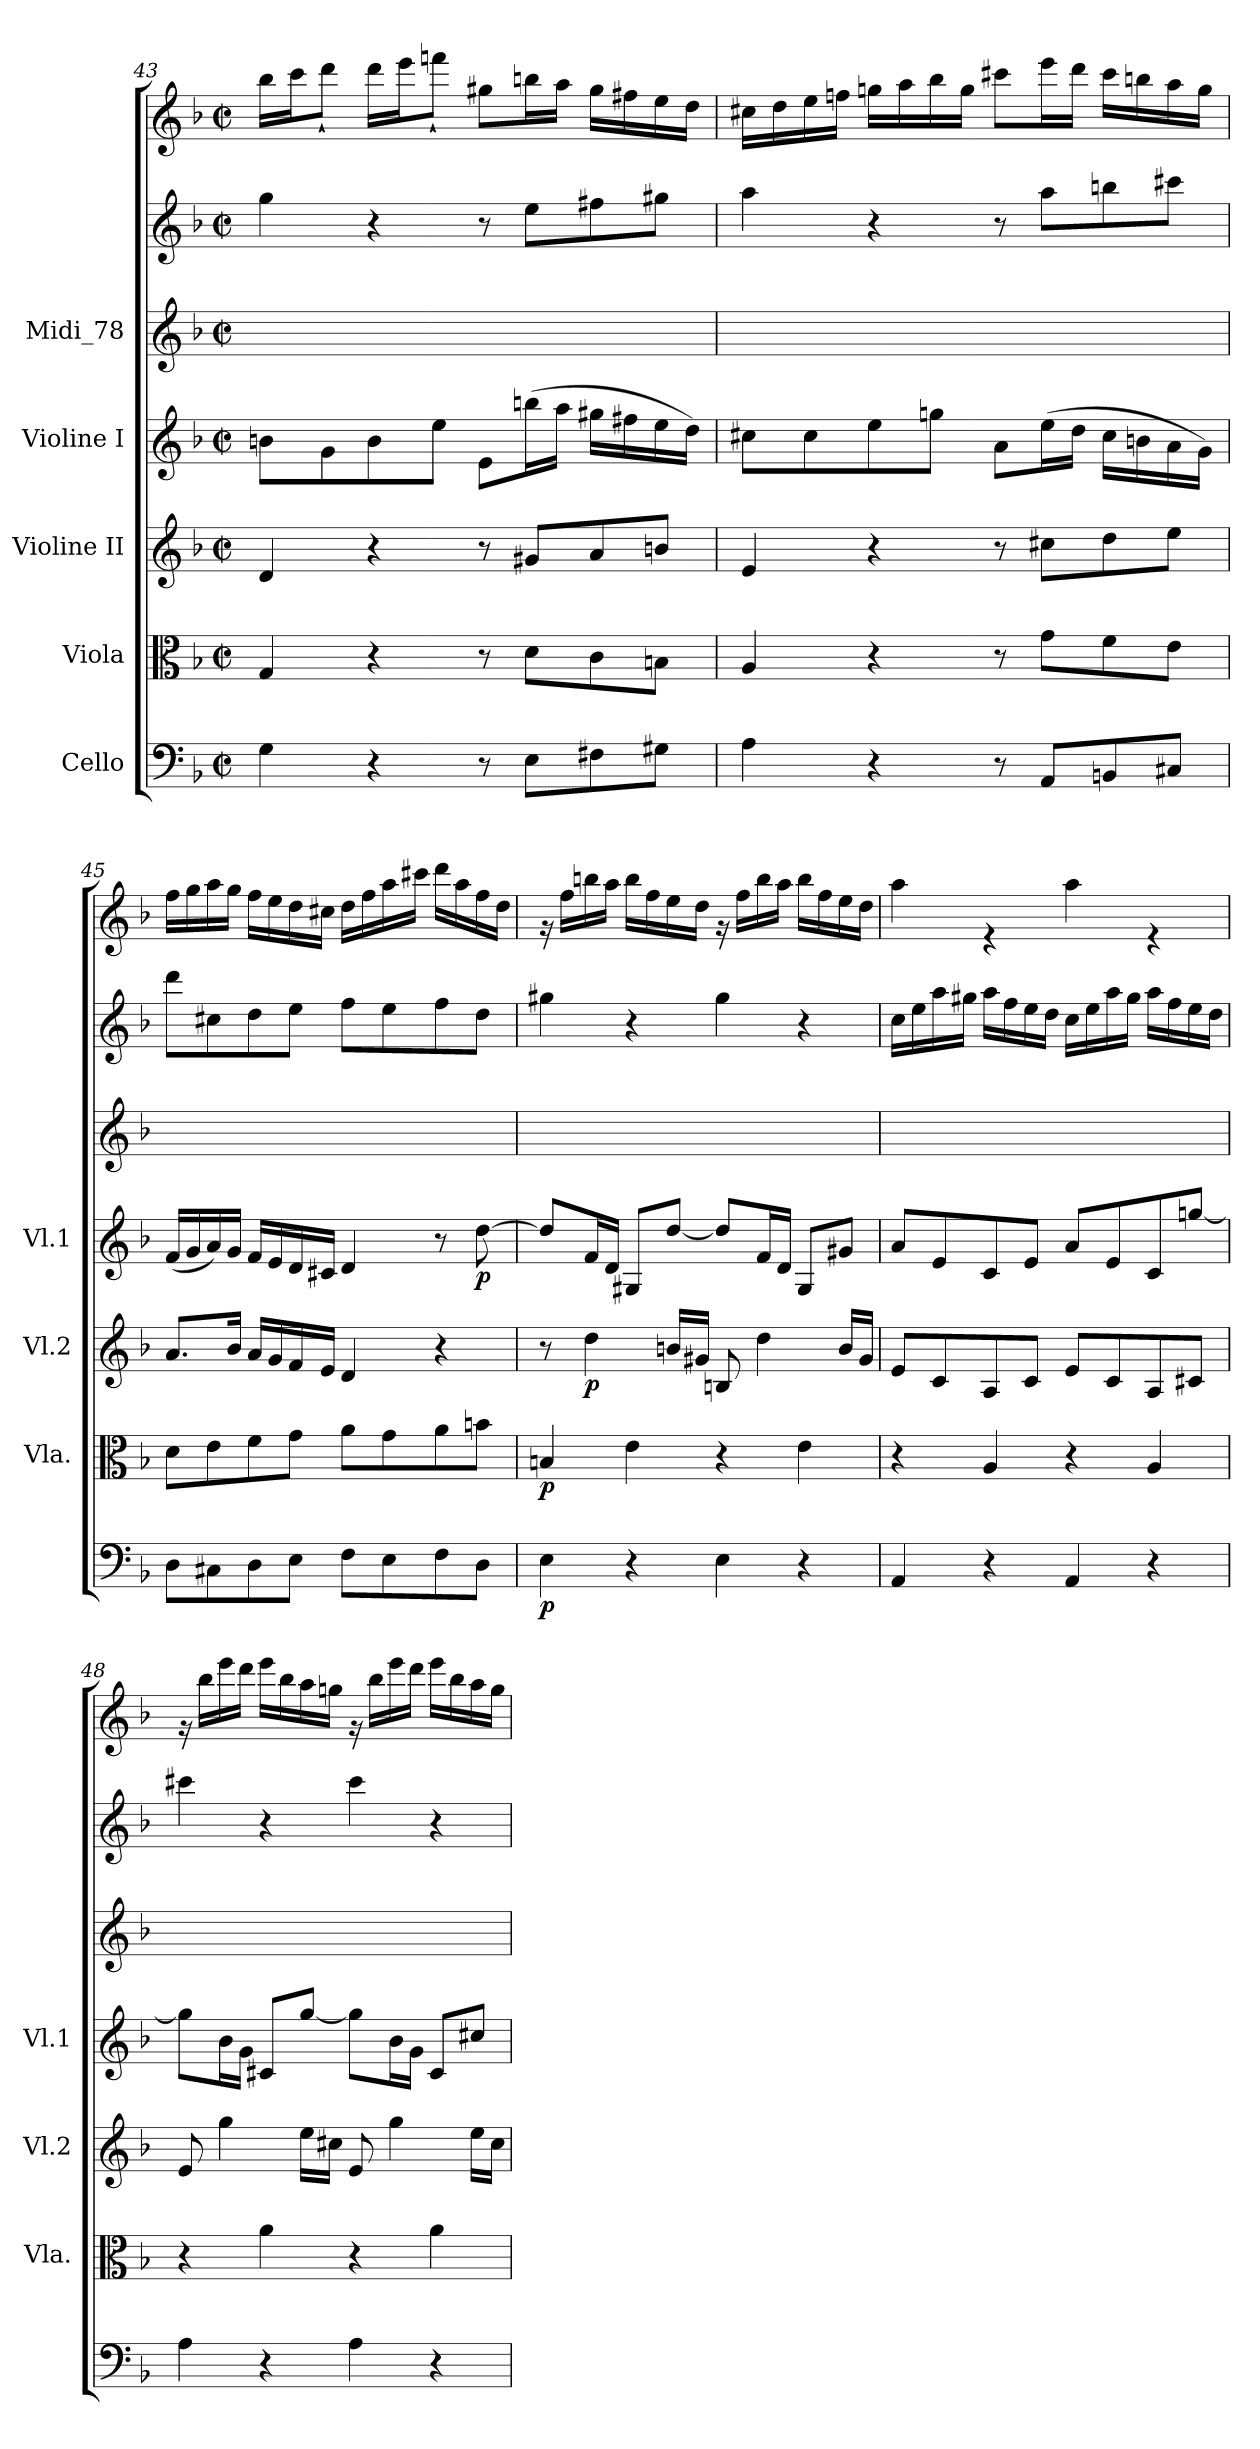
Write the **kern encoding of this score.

**kern	**dynam	**kern	**dynam	**kern	**dynam	**kern	**dynam	**kern	**kern	**kern
*part5	*part5	*part4	*part4	*part3	*part3	*part2	*part2	*part1	*part1	*part1
*staff7	*staff7	*staff6	*staff6	*staff5	*staff5	*staff4	*staff4	*staff3	*staff2	*staff1
*I"Cello	*	*I"Viola	*	*I"Violine II	*	*I"Violine I	*	*I"Midi_78	*	*
*	*	*I'Vla.	*	*I'Vl.2	*	*I'Vl.1	*	*	*	*
*clefF4	*	*clefC3	*	*clefG2	*	*clefG2	*	*clefG2	*clefG2	*clefG2
*k[b-]	*	*k[b-]	*	*k[b-]	*	*k[b-]	*	*k[b-]	*k[b-]	*k[b-]
*F:	*	*F:	*	*F:	*	*F:	*	*F:	*F:	*F:
*M2/2	*	*M2/2	*	*M2/2	*	*M2/2	*	*M2/2	*M2/2	*M2/2
*met(c|)	*	*met(c|)	*	*met(c|)	*	*met(c|)	*	*met(c|)	*met(c|)	*met(c|)
=43	=43	=43	=43	=43	=43	=43	=43	=43	=43	=43
*	*	*	*	*	*	*	*	*	*	*^
4G\	.	4G/	.	4d/	.	8bn\L	.	1ryy	4gg\	1ryy	16bb-\LL
.	.	.	.	.	.	.	.	.	.	.	16ccc\J
.	.	.	.	.	.	8g\	.	.	.	.	8ddd`\J
4r	.	4r	.	4r	.	8b\	.	.	4r	.	16ddd\LL
.	.	.	.	.	.	.	.	.	.	.	16eee\J
.	.	.	.	.	.	8ee\J	.	.	.	.	8fffni`\J
8r	.	8r	.	8r	.	8e\L	.	.	8r	.	8gg#X\L
8E\L	.	8d\L	.	8g#X/L	.	(>16bbn\L	.	.	8ee\L	.	16bbn\L
.	.	.	.	.	.	16aa\JJ	.	.	.	.	16aa\JJ
8F#X\	.	8c\	.	8a/	.	16gg#X\LL	.	.	8ff#X\	.	16gg#\LL
.	.	.	.	.	.	16ff#X\	.	.	.	.	16ff#X\
8G#X\J	.	8Bn\J	.	8bn/J	.	16ee\	.	.	8gg#X\J	.	16ee\
.	.	.	.	.	.	16dd\JJ)	.	.	.	.	16dd\JJ
!!LO:LB:g=z	!!
=44	=44	=44	=44	=44	=44	=44	=44	=44	=44	=44	=44
4A\	.	4A/	.	4e/	.	8cc#X\L	.	1ryy	4aa\	1ryy	16cc#X\LL
.	.	.	.	.	.	.	.	.	.	.	16dd\
.	.	.	.	.	.	8cc#\	.	.	.	.	16ee\
.	.	.	.	.	.	.	.	.	.	.	16ffni\JJ
4r	.	4r	.	4r	.	8ee\	.	.	4r	.	16ggni\LL
.	.	.	.	.	.	.	.	.	.	.	16aa\
.	.	.	.	.	.	8ggni\J	.	.	.	.	16bb-i\
.	.	.	.	.	.	.	.	.	.	.	16gg\JJ
8r	.	8r	.	8r	.	8a\L	.	.	8r	.	8ccc#X\L
8AA/L	.	8g\L	.	8cc#X\L	.	(>16ee\L	.	.	8aa\L	.	16eee\L
.	.	.	.	.	.	16dd\JJ	.	.	.	.	16ddd\JJ
8BBn/	.	8f\	.	8dd\	.	16cc#i\LL	.	.	8bbn\	.	16ccc#\LL
.	.	.	.	.	.	16bn\	.	.	.	.	16bbn\
8C#X/J	.	8e\J	.	8ee\J	.	16a\	.	.	8ccc#X\J	.	16aa\
.	.	.	.	.	.	16g\JJ)	.	.	.	.	16gg\JJ
=45	=45	=45	=45	=45	=45	=45	=45	=45	=45	=45	=45
8D\L	.	8d\L	.	8.a/L	.	(16f/LL	.	1ryy	8ddd\L	1ryy	16ff\LL
.	.	.	.	.	.	16g/	.	.	.	.	16gg\
8C#X\	.	8e\	.	.	.	16a/)	.	.	8cc#X\	.	16aa\
.	.	.	.	16b-/Jk	.	16g/JJ	.	.	.	.	16gg\JJ
8D\	.	8f\	.	16a/LL	.	16f/LL	.	.	8dd\	.	16ff\LL
.	.	.	.	16g/	.	16e/	.	.	.	.	16ee\
8E\J	.	8g\J	.	16f/	.	16d/	.	.	8ee\J	.	16dd\
.	.	.	.	16e/JJ	.	16c#X/JJ	.	.	.	.	16cc#X\JJ
8F\L	.	8a\L	.	4d/	.	4d/	.	.	8ff\L	.	16dd\LL
.	.	.	.	.	.	.	.	.	.	.	16ff\
8E\	.	8g\	.	.	.	.	.	.	8ee\	.	16aa\
.	.	.	.	.	.	.	.	.	.	.	16ccc#X\JJ
8F\	.	8a\	.	4r	.	8r	.	.	8ff\	.	16ddd\LL
.	.	.	.	.	.	.	.	.	.	.	16aa\
!	!	!	!	!	!	!	!LO:DY:b	!	!	!	!
8D\J	.	8bn\J	.	.	.	[8dd\	p	.	8dd\J	.	16ff\
.	.	.	.	.	.	.	.	.	.	.	16dd\JJ
!!LO:PB:g=z	!!
=46	=46	=46	=46	=46	=46	=46	=46	=46	=46	=46	=46
!	!LO:DY:b	!	!LO:DY:b	!	!	!	!	!	!	!	!
4E\	p	4Bn/	p	8r	.	8dd/L]	.	1ryy	4gg#X\	1ryy	16r
.	.	.	.	.	.	.	.	.	.	.	16ff\LL
!	!	!	!	!	!LO:DY:b	!	!	!	!	!	!
.	.	.	.	4dd\	p	16f/L	.	.	.	.	16bbn\
.	.	.	.	.	.	16d/JJ	.	.	.	.	16aa\JJ
4r	.	4e\	.	.	.	8G#X/L	.	.	4r	.	16bb\LL
.	.	.	.	.	.	.	.	.	.	.	16ff\
.	.	.	.	16bn/LL	.	[8dd/J	.	.	.	.	16ee\
.	.	.	.	16g#X/JJ	.	.	.	.	.	.	16dd\JJ
4E\	.	4r	.	8Bn/	.	8dd/L]	.	.	4gg#\	.	16r
.	.	.	.	.	.	.	.	.	.	.	16ff\LL
.	.	.	.	4dd\	.	16f/L	.	.	.	.	16bb\
.	.	.	.	.	.	16d/JJ	.	.	.	.	16aa\JJ
4r	.	4e\	.	.	.	8G#/L	.	.	4r	.	16bb\LL
.	.	.	.	.	.	.	.	.	.	.	16ff\
.	.	.	.	16b/LL	.	8g#X/J	.	.	.	.	16ee\
.	.	.	.	16g#/JJ	.	.	.	.	.	.	16dd\JJ
=47	=47	=47	=47	=47	=47	=47	=47	=47	=47	=47	=47
4AA/	.	4r	.	8e/L	.	8a/L	.	1ryy	16cc\LL	1ryy	4aa\
.	.	.	.	.	.	.	.	.	16ee\	.	.
.	.	.	.	8c/	.	8e/	.	.	16aa\	.	.
.	.	.	.	.	.	.	.	.	16gg#X\JJ	.	.
4r	.	4A/	.	8A/	.	8c/	.	.	16aa\LL	.	4r
.	.	.	.	.	.	.	.	.	16ff\	.	.
.	.	.	.	8c/J	.	8e/J	.	.	16ee\	.	.
.	.	.	.	.	.	.	.	.	16dd\JJ	.	.
4AA/	.	4r	.	8e/L	.	8a/L	.	.	16cc\LL	.	4aa\
.	.	.	.	.	.	.	.	.	16ee\	.	.
.	.	.	.	8c/	.	8e/	.	.	16aa\	.	.
.	.	.	.	.	.	.	.	.	16gg#i\JJ	.	.
4r	.	4A/	.	8A/	.	8c/	.	.	16aa\LL	.	4r
.	.	.	.	.	.	.	.	.	16ff\	.	.
.	.	.	.	8c#X/J	.	[8ggni/J	.	.	16ee\	.	.
.	.	.	.	.	.	.	.	.	16dd\JJ	.	.
!!LO:LB:g=z	!!
=48	=48	=48	=48	=48	=48	=48	=48	=48	=48	=48	=48
4A\	.	4r	.	8e/	.	8gg\L]	.	1ryy	4ccc#X\	1ryy	16r
.	.	.	.	.	.	.	.	.	.	.	16bb-i\LL
.	.	.	.	4gg\	.	16b-\L	.	.	.	.	16eee\
.	.	.	.	.	.	16g\JJ	.	.	.	.	16ddd\JJ
4r	.	4a\	.	.	.	8c#X/L	.	.	4r	.	16eee\LL
.	.	.	.	.	.	.	.	.	.	.	16bb-\
.	.	.	.	16ee\LL	.	[8gg/J	.	.	.	.	16aa\
.	.	.	.	16cc#X\JJ	.	.	.	.	.	.	16ggni\JJ
4A\	.	4r	.	8e/	.	8gg\L]	.	.	4ccc#\	.	16r
.	.	.	.	.	.	.	.	.	.	.	16bb-\LL
.	.	.	.	4gg\	.	16b-\L	.	.	.	.	16eee\
.	.	.	.	.	.	16g\JJ	.	.	.	.	16ddd\JJ
4r	.	4a\	.	.	.	8c#/L	.	.	4r	.	16eee\LL
.	.	.	.	.	.	.	.	.	.	.	16bb-\
.	.	.	.	16ee\LL	.	8cc#X/J	.	.	.	.	16aa\
.	.	.	.	16cc#\JJ	.	.	.	.	.	.	16gg\JJ
*	*	*	*	*	*	*	*	*	*	*v	*v
=	=	=	=	=	=	=	=	=	=	=
*-	*-	*-	*-	*-	*-	*-	*-	*-	*-	*-
